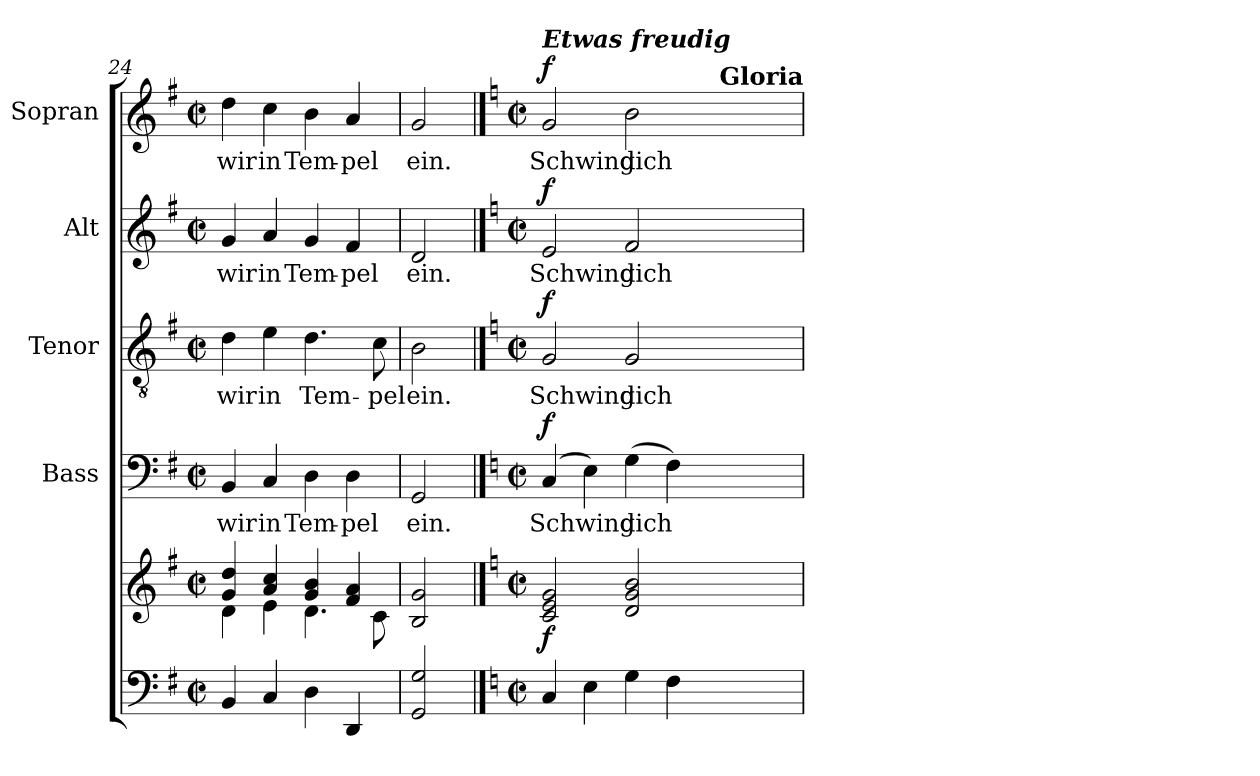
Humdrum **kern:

**kern	**kern	**dynam	**kern	**text	**dynam	**kern	**text	**dynam	**kern	**text	**dynam	**kern	**text	**dynam
*part5	*part5	*part5	*part4	*part4	*part4	*part3	*part3	*part3	*part2	*part2	*part2	*part1	*part1	*part1
*staff6	*staff5	*staff5/6	*staff4	*staff4	*staff4	*staff3	*staff3	*staff3	*staff2	*staff2	*staff2	*staff1	*staff1	*staff1
*	*	*	*I"Bass	*	*	*I"Tenor	*	*	*I"Alt	*	*	*I"Sopran	*	*
*	*	*	*I'B.	*	*	*I'T.	*	*	*I'A.	*	*	*I'S.	*	*
*clefF4	*clefG2	*	*clefF4	*	*	*clefGv2	*	*	*clefG2	*	*	*clefG2	*	*
*k[f#]	*k[f#]	*	*k[f#]	*	*	*k[f#]	*	*	*k[f#]	*	*	*k[f#]	*	*
*G:	*G:	*	*G:	*	*	*G:	*	*	*G:	*	*	*G:	*	*
*M2/2	*M2/2	*	*M2/2	*	*	*M2/2	*	*	*M2/2	*	*	*M2/2	*	*
*met(c|)	*met(c|)	*	*met(c|)	*	*	*met(c|)	*	*	*met(c|)	*	*	*met(c|)	*	*
=24	=24	=24	=24	=24	=24	=24	=24	=24	=24	=24	=24	=24	=24	=24
*	*^	*	*	*	*	*	*	*	*	*	*	*	*	*
!	!	!	!	!	!LO:LY:b	!	!	!LO:LY:b	!	!	!LO:LY:b	!	!	!LO:LY:b	!
4BB/	4g/ 4dd/	4d\	.	4BB/	wir	.	4d\	wir	.	4g/	wir	.	4dd\	wir	.
!	!	!	!	!	!LO:LY:b	!	!	!LO:LY:b	!	!	!LO:LY:b	!	!	!LO:LY:b	!
4C/	4a/ 4cc/	4e\	.	4C/	in	.	4e\	in	.	4a/	in	.	4cc\	in	.
!	!	!	!	!	!LO:LY:b	!	!	!LO:LY:b	!	!	!LO:LY:b	!	!	!LO:LY:b	!
4D\	4g/ 4b/	4.d\	.	4D\	Tem-	.	4.d\	Tem-	.	4g/	Tem-	.	4b\	Tem-	.
!	!	!	!	!	!LO:LY:b	!	!	!	!	!	!LO:LY:b	!	!	!LO:LY:b	!
4DD/	4f#/ 4a/	.	.	4D\	-pel	.	.	.	.	4f#/	-pel	.	4a/	-pel	.
!	!	!	!	!	!	!	!	!LO:LY:b	!	!	!	!	!	!	!
.	.	8c\	.	.	.	.	8c\	-pel	.	.	.	.	.	.	.
=25	=25	=25	=25	=25	=25	=25	=25	=25	=25	=25	=25	=25	=25	=25	=25
!	!	!	!	!	!LO:LY:b	!	!	!LO:LY:b	!	!	!LO:LY:b	!	!	!LO:LY:b	!
*	*v	*v	*	*	*	*	*	*	*	*	*	*	*	*	*
2GG/ 2G/	2B/ 2g/	.	2GG/	ein.	.	2B\	ein.	.	2d/	ein.	.	2g/	ein.	.
!!LO:PB:g=z
==26	==26	==26	==26	==26	==26	==26	==26	==26	==26	==26	==26	==26	==26	==26
*k[]	*k[]	*	*k[]	*	*	*k[]	*	*	*k[]	*	*	*k[]	*	*
*C:	*C:	*	*C:	*	*	*C:	*	*	*C:	*	*	*C:	*	*
*M2/2	*M2/2	*	*M2/2	*	*	*M2/2	*	*	*M2/2	*	*	*M2/2	*	*
*met(c|)	*met(c|)	*	*met(c|)	*	*	*met(c|)	*	*	*met(c|)	*	*	*met(c|)	*	*
!	!	!	!	!	!	!	!	!	!	!	!	!LO:TX:a:Bi:t=Etwas freudig	!	!
!	!	!LO:DY:b	!	!LO:LY:b	!LO:DY:a	!	!LO:LY:b	!LO:DY:a	!	!LO:LY:b	!LO:DY:a	!	!LO:LY:b	!LO:DY:a
4C/	2c/ 2e/ 2g/	f	(4C/	Schwing	f	2G/	Schwing	f	2e/	Schwing	f	2g/	Schwing	f
4E\	.	.	4E\)	.	.	.	.	.	.	.	.	.	.	.
!	!	!	!	!LO:LY:b	!	!	!LO:LY:b	!	!	!LO:LY:b	!	!	!LO:LY:b	!
4G\	2d/ 2g/ 2b/	.	(>4G\	dich	.	2G/	dich	.	2f/	dich	.	2b\	dich	.
4F\	.	.	4F\)	.	.	.	.	.	.	.	.	.	.	.
1ryy	1ryy	.	1ryy	.	.	1ryy	.	.	1ryy	.	.	1ryy	.	.
!	!	!	!	!	!	!	!	!	!	!	!	!LO:TX:a:B:t=Gloria	!	!
=	=	=	=	=	=	=	=	=	=	=	=	=	=	=
*-	*-	*-	*-	*-	*-	*-	*-	*-	*-	*-	*-	*-	*-	*-
